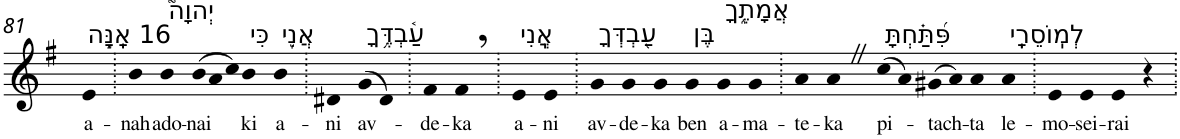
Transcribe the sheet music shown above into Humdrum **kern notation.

**kern	**text
*part1	*part1
*staff1	*staff1
*I"Piano	*
*I'Pno	*
!!LO:PB:g=z
*clefG2	*
*k[f#]	*
*G:	*
=81	=81
!LO:TX:a:t=16 אָֽנָּ֣ה	!
!	!LO:LY:b
4e	a-
=82.	=82.
!	!LO:LY:b
4b	-nah
!LO:TX:a:t=יְהוָה֮	!
!	!LO:LY:b
4b	ado-
*Xtuplet	*
!	!LO:LY:b
(>12b	-nai
12a	.
12cc)	.
!LO:TX:a:t=כִּי	!
!	!LO:LY:b
4b	ki
!LO:TX:a:t=אֲנִ֪י	!
!	!LO:LY:b
4b	a-
=83.	=83.
!	!LO:LY:b
4d#X	-ni
!LO:TX:a:t=עַ֫בְדֶּ֥ךָ	!
!	!LO:LY:b
(>8g	av-
8d#)	.
=84.	=84.
!	!LO:LY:b
4f#	-de-
!	!LO:LY:b
4f#,	-ka
=85.	=85.
!LO:TX:a:t=אֲֽנִי	!
!	!LO:LY:b
4e	a-
!	!LO:LY:b
4e	-ni
=86.	=86.
!LO:TX:a:t=עַ֭בְדְּךָ	!
!	!LO:LY:b
4g	av-
!	!LO:LY:b
4g	-de-
!	!LO:LY:b
4g	-ka
!LO:TX:a:t=בֶּן	!
!	!LO:LY:b
4g	ben
!LO:TX:a:t=אֲמָתֶ֑ךָ	!
!	!LO:LY:b
4g	a-
!	!LO:LY:b
4g	-ma-
=87.	=87.
!	!LO:LY:b
4a	-te-
!	!LO:LY:b
4aZ	-ka
!LO:TX:a:t=פִּ֝תַּ֗חְתָּ	!
!	!LO:LY:b
(>8cc	pi-
8a)	.
!	!LO:LY:b
(>8g#X	-tach-
8a)	.
!	!LO:LY:b
4a	-ta
!LO:TX:a:t=לְמֽוֹסֵרָֽי	!
!	!LO:LY:b
4a	le-
=88.	=88.
!	!LO:LY:b
4e	-mo-
!	!LO:LY:b
4e	-sei-
!	!LO:LY:b
4e	-rai
4r	.
=.	=.
*-	*-
